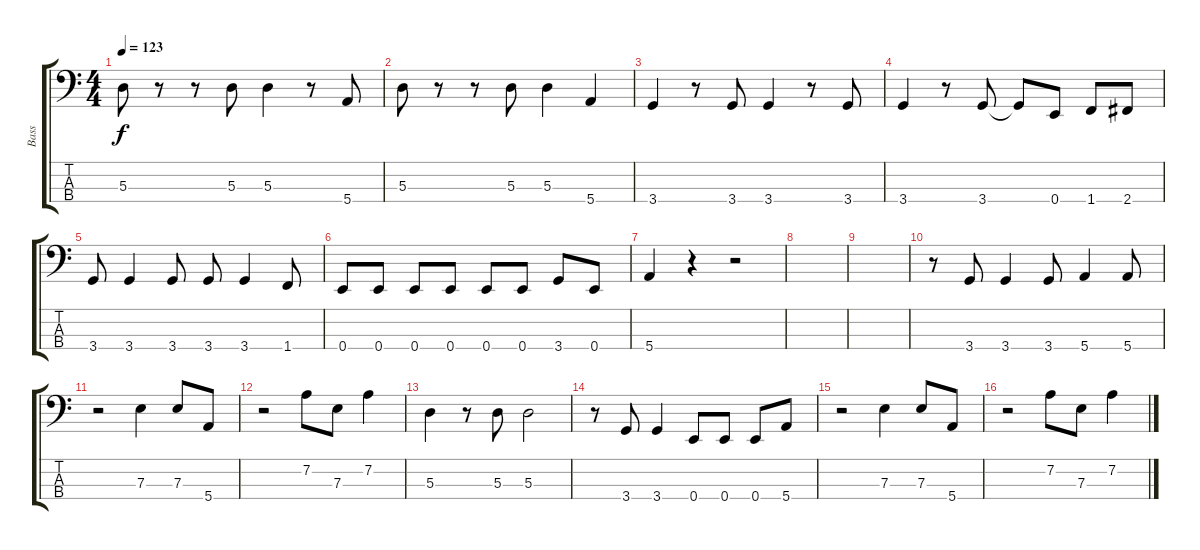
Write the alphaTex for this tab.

\track ("Bass" "Bass") {instrument electricbassfinger}
\staff {score tabs}
\tuning (G2 D2 A1 E1) {hide}
\ts (4 4)
\tempo 123
\clef f4
\ks c
5.3.8{dy f} r.8 r.8 5.3.8 5.3.4 r.8 5.4.8 |
5.3.8 r.8 r.8 5.3.8 5.3.4 5.4.4 |
3.4.4 r.8 3.4.8 3.4.4 r.8 3.4.8 |
3.4.4 r.8 3.4.8 3.4{t}.8 0.4.8 1.4.8 2.4.8 |
3.4.8 3.4.4 3.4.8 3.4.8 3.4.4 1.4.8 |
0.4.8 0.4.8 0.4.8 0.4.8 0.4.8 0.4.8 3.4.8 0.4.8 |
5.4.4 r.4 r.2 |
|
|
r.8 3.4.8 3.4.4 3.4.8 5.4.4 5.4.8 |
r.2 7.3.4 7.3.8 5.4.8 |
r.2 7.2.8 7.3.8 7.2.4 |
5.3.4 r.8 5.3.8 5.3.2 |
r.8 3.4.8 3.4.4 0.4.8 0.4.8 0.4.8 5.4.8 |
r.2 7.3.4 7.3.8 5.4.8 |
r.2 7.2.8 7.3.8 7.2.4
